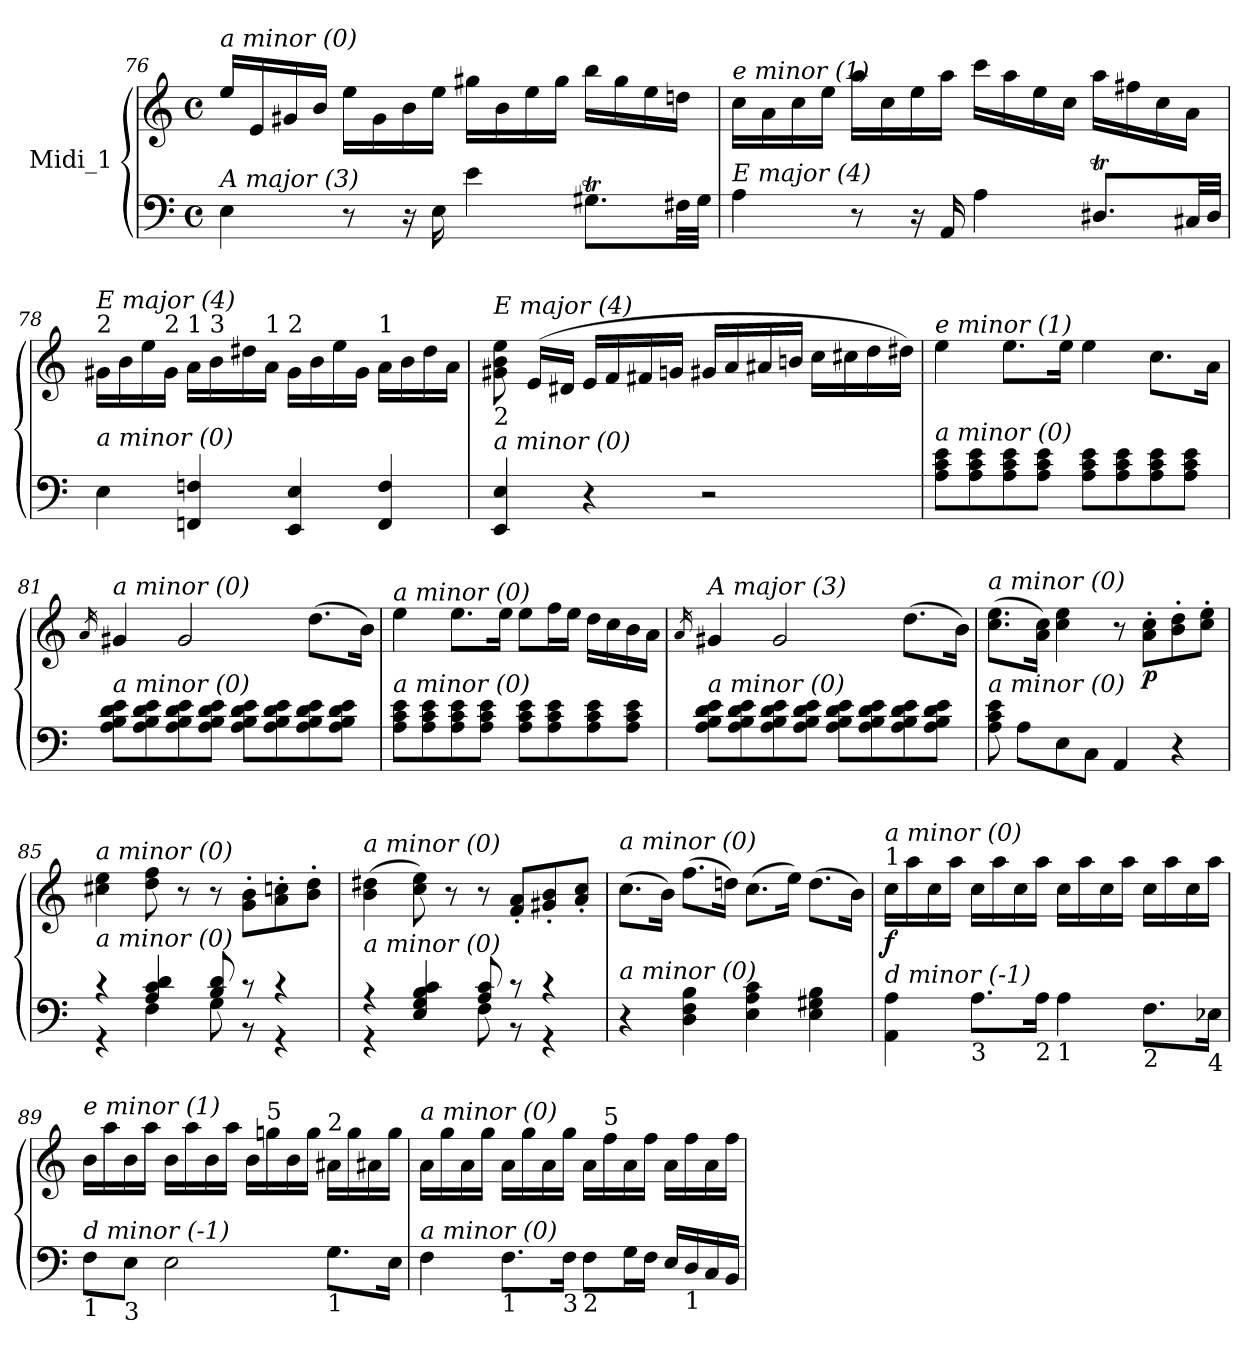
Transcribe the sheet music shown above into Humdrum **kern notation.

**kern	**kern	**dynam
*part1	*part1	*part1
*staff2	*staff1	*staff1/2
*I"Midi_1	*	*
*clefF4	*clefG2	*
*k[]	*k[]	*
*M4/4	*M4/4	*
*met(c)	*met(c)	*
=76	=76	=76
!	!LO:TX:i:t=a minor (0)	!
!LO:TX:i:t=A major (3)	!	!
4E\	16ee/LL	.
.	16e/	.
.	16g#X/	.
.	16b/JJ	.
8r	16ee\LL	.
.	16g#\	.
16r	16b\	.
16E\	16ee\JJ	.
4e\	16gg#X\LL	.
.	16b\	.
.	16ee\	.
.	16gg#\JJ	.
8.G#Xt\L	16bb\LL	.
.	16gg#\	.
.	16ee\	.
32F#X\LL	16ddni\JJ	.
32G#\JJJ	.	.
!!LO:LB:g=z
=77	=77	=77
!	!LO:TX:i:t=e minor (1)	!
!LO:TX:i:t=E major (4)	!	!
4A\	16cc\LL	.
.	16a\	.
.	16cc\	.
.	16ee\JJ	.
8r	16aa\LL	.
.	16cc\	.
16r	16ee\	.
16AA/	16aa\JJ	.
4A\	16ccc\LL	.
.	16aa\	.
.	16ee\	.
.	16cc\JJ	.
8.D#Xt/L	16aa\LL	.
.	16ff#X\	.
.	16cc\	.
32C#X/LL	16a\JJ	.
32D#/JJJ	.	.
=78	=78	=78
!	!LO:TX:a:t=2	!
!	!LO:TX:i:t=E major (4)	!
!LO:TX:i:t=a minor (0)	!	!
4E\	16g#X\LL	.
.	16b\	.
.	16ee\	.
!	!LO:TX:a:t=2	!
.	16g#\JJ	.
!	!LO:TX:a:t=1	!
4FFni/ 4Fni/	16a\LL	.
!	!LO:TX:a:t=3	!
.	16b\	.
.	16dd#X\	.
!	!LO:TX:a:t=1	!
.	16a\JJ	.
!	!LO:TX:a:t=2	!
4EE/ 4E/	16g#\LL	.
.	16b\	.
.	16ee\	.
.	16g#\JJ	.
!	!LO:TX:a:t=1	!
4FF/ 4F/	16a\LL	.
.	16b\	.
.	16dd#\	.
.	16a\JJ	.
!!LO:LB:g=z
=79	=79	=79
!	!LO:TX:b:t=2	!
!	!LO:TX:i:t=E major (4)	!
!LO:TX:i:t=a minor (0)	!	!
4EE/ 4E/	8g#X\ 8b\ 8ee\	.
.	(>16e/LL	.
.	16d#X/JJ	.
4r	16e/LL	.
.	16f/	.
.	16f#X/	.
.	16gn/JJ	.
2r	16g#X/LL	.
.	16a/	.
.	16a#Xj/	.
.	16bn/JJ	.
.	16cc\LL	.
.	16cc#X\	.
.	16dd\	.
.	16dd#X\JJ)	.
=80	=80	=80
!	!LO:TX:i:t=e minor (1)	!
!LO:TX:i:t=a minor (0)	!	!
8A\ 8c\ 8e\L	4ee\	.
8A\ 8c\ 8e\	.	.
8A\ 8c\ 8e\	8.ee\L	.
8A\ 8c\ 8e\J	.	.
.	16ee\Jk	.
8A\ 8c\ 8e\L	4ee\	.
8A\ 8c\ 8e\	.	.
8A\ 8c\ 8e\	8.cc\L	.
8A\ 8c\ 8e\J	.	.
.	16a\Jk	.
!!LO:PB:g=z
=81	=81	=81
.	16qa/	.
!	!LO:TX:i:t=a minor (0)	!
!LO:TX:i:t=a minor (0)	!	!
8A\ 8B\ 8d\ 8e\L	4g#X/	.
8A\ 8B\ 8d\ 8e\	.	.
8A\ 8B\ 8d\ 8e\	2g#/	.
8A\ 8B\ 8d\ 8e\J	.	.
8A\ 8B\ 8d\ 8e\L	.	.
8A\ 8B\ 8d\ 8e\	.	.
8A\ 8B\ 8d\ 8e\	(>8.dd\L	.
8A\ 8B\ 8d\ 8e\J	.	.
.	16b\Jk)	.
!!LO:LB:g=z
=82	=82	=82
*^	*	*
!	!	!LO:TX:i:t=a minor (0)	!
!LO:TX:i:t=a minor (0)	!	!	!
8A\ 8c\ 8e\L	2ryy	4ee\	.
8A\ 8c\ 8e\	.	.	.
8A\ 8c\ 8e\	.	8.ee\L	.
8A\ 8c\ 8e\J	.	.	.
.	.	16ee\Jk	.
8A\ 8c\ 8e\L	2ryy	8ee\L	.
8A\ 8c\ 8e\	.	16ff\L	.
.	.	16ee\JJ	.
8A\ 8c\ 8e\	.	16dd\LL	.
.	.	16cc\	.
8A\ 8c\ 8e\J	.	16b\	.
.	.	16a\JJ	.
=83	=83	=83	=83
.	.	16qa/	.
!	!	!LO:TX:i:t=A major (3)	!
!LO:TX:i:t=a minor (0)	!	!	!
8A\ 8B\ 8d\ 8e\L	2ryy	4g#X/	.
8A\ 8B\ 8d\ 8e\	.	.	.
8A\ 8B\ 8d\ 8e\	.	2g#/	.
8A\ 8B\ 8d\ 8e\J	.	.	.
8A\ 8B\ 8d\ 8e\L	2ryy	.	.
8A\ 8B\ 8d\ 8e\	.	.	.
8A\ 8B\ 8d\ 8e\	.	(>8.dd\L	.
8A\ 8B\ 8d\ 8e\J	.	.	.
.	.	16b\Jk)	.
=84	=84	=84	=84
!	!	!LO:TX:i:t=a minor (0)	!
!LO:TX:i:t=a minor (0)	!	!	!
8A\ 8c\ 8e\	2ryy	(>8.cc\ 8.ee\L	.
8A\L	.	.	.
.	.	16a\ 16cc\Jk)	.
8E\	.	4cc\ 4ee\	.
8C\J	.	.	.
4AA/	2ryy	8r	.
!	!	!	!LO:DY:b
.	.	8a\' 8cc\'L	p
4r	.	8b\' 8dd\'	.
.	.	8cc\' 8ee\'J	.
=85	=85	=85	=85
!	!	!LO:TX:i:t=a minor (0)	!
!LO:TX:i:t=a minor (0)	!	!	!
4r	4r	4cc#X\ 4ee\	.
4A/ 4c/ 4d/	4F\	8dd\ 8ff\	.
.	.	8r	.
8B/ 8d/	8G\	8r	.
8r	8r	8g\' 8b\'L	.
4r	4r	8a\' 8ccn\'	.
.	.	8b\' 8dd\'J	.
!!LO:LB:g=z
=86	=86	=86	=86
!	!	!LO:TX:i:t=a minor (0)	!
!LO:TX:i:t=a minor (0)	!	!	!
4r	4r	(>4b\ 4dd#X\	.
4E/ 4G/ 4B/ 4c/	4ryy	8cc\ 8ee\)	.
.	.	8r	.
8A/ 8c/	8F\	8r	.
8r	8r	8f/' 8a/'L	.
4r	4r	8g#X/' 8b/'	.
.	.	8a/' 8cc/'J	.
=87	=87	=87	=87
!	!	!LO:TX:i:t=a minor (0)	!
!LO:TX:i:t=a minor (0)	!	!	!
4r	2ryy	(>8.cc\L	.
.	.	16b\Jk)	.
4D\ 4F\ 4B\	.	(>8.ff\L	.
.	.	16ddni\Jk)	.
4E\ 4A\ 4c\	2ryy	(>8.cc\L	.
.	.	16ee\Jk)	.
4E\ 4G#X\ 4B\	.	(>8.dd\L	.
.	.	16b\Jk)	.
=88	=88	=88	=88
!	!	!LO:TX:a:t=1	!
!	!	!LO:TX:i:t=a minor (0)	!
!LO:TX:i:t=d minor (-1)	!	!	!
!	!	!	!LO:DY:b
4AA\ 4A\	2ryy	16cc\LL	f
.	.	16aa\	.
.	.	16cc\	.
.	.	16aa\JJ	.
!LO:TX:b:t=3	!	!	!
8.A\L	.	16cc\LL	.
.	.	16aa\	.
.	.	16cc\	.
!LO:TX:b:t=2	!	!	!
16A\Jk	.	16aa\JJ	.
!LO:TX:b:t=1	!	!	!
4A\	2ryy	16cc\LL	.
.	.	16aa\	.
.	.	16cc\	.
.	.	16aa\JJ	.
!LO:TX:b:t=2	!	!	!
8.F\L	.	16cc\LL	.
.	.	16aa\	.
.	.	16cc\	.
!LO:TX:b:t=4	!	!	!
16E-Xj\Jk	.	16aa\JJ	.
*v	*v	*	*
!!LO:LB:g=z
=89	=89	=89
!	!LO:TX:i:t=e minor (1)	!
!LO:TX:b:t=1	!	!
!LO:TX:i:t=d minor (-1)	!	!
8F\L	16b\LL	.
.	16aa\	.
!LO:TX:b:t=3	!	!
8E\J	16b\	.
.	16aa\JJ	.
2E\	16b\LL	.
.	16aa\	.
.	16b\	.
.	16aa\JJ	.
.	16b\LL	.
!	!LO:TX:a:t=5	!
.	16ggni\	.
.	16b\	.
.	16gg\JJ	.
!	!LO:TX:a:t=2	!
!LO:TX:b:t=1	!	!
8.G\L	16a#Xj\LL	.
.	16gg\	.
.	16a#Xj\	.
16E\Jk	16gg\JJ	.
=90	=90	=90
!	!LO:TX:i:t=a minor (0)	!
!LO:TX:i:t=a minor (0)	!	!
4F\	16a\LL	.
.	16gg\	.
.	16a\	.
.	16gg\JJ	.
!LO:TX:b:t=1	!	!
8.F\L	16a\LL	.
.	16gg\	.
.	16a\	.
!LO:TX:b:t=3	!	!
16F\Jk	16gg\JJ	.
!LO:TX:b:t=2	!	!
8F\L	16a\LL	.
!	!LO:TX:a:t=5	!
.	16ff\	.
16G\L	16a\	.
16F\JJ	16ff\JJ	.
16E/LL	16a\LL	.
!LO:TX:b:t=1	!	!
16D/	16ff\	.
16C/	16a\	.
16BB/JJ	16ff\JJ	.
=	=	=
*-	*-	*-
